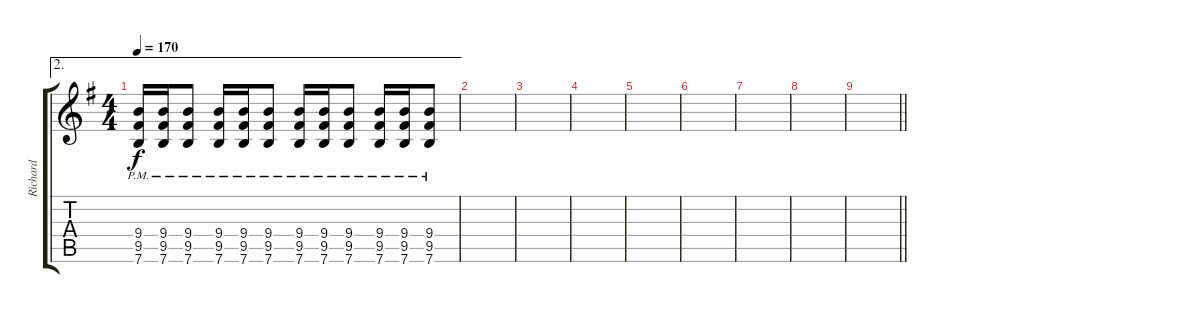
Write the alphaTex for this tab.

\track ("Richard" "Richard") {instrument distortionguitar}
\staff {score tabs}
\tuning (E4 B3 G3 D3 A2 E2) {hide}
\ae 2
\ts (4 4)
\tempo 170
\clef g2
\ks g
(9.4{pm} 9.5{pm} 7.6{pm}).16{dy f} (9.4{pm} 9.5{pm} 7.6{pm}).16 (9.4{pm} 9.5{pm} 7.6{pm}).8 (9.4{pm} 9.5{pm} 7.6{pm}).16 (9.4{pm} 9.5{pm} 7.6{pm}).16 (9.4{pm} 9.5{pm} 7.6{pm}).8 (9.4{pm} 9.5{pm} 7.6{pm}).16 (9.4{pm} 9.5{pm} 7.6{pm}).16 (9.4{pm} 9.5{pm} 7.6{pm}).8 (9.4{pm} 9.5{pm} 7.6{pm}).16 (9.4{pm} 9.5{pm} 7.6{pm}).16 (9.4{pm} 9.5{pm} 7.6{pm}).8 |
|
|
|
|
|
|
|
\barLineRight lightlight
